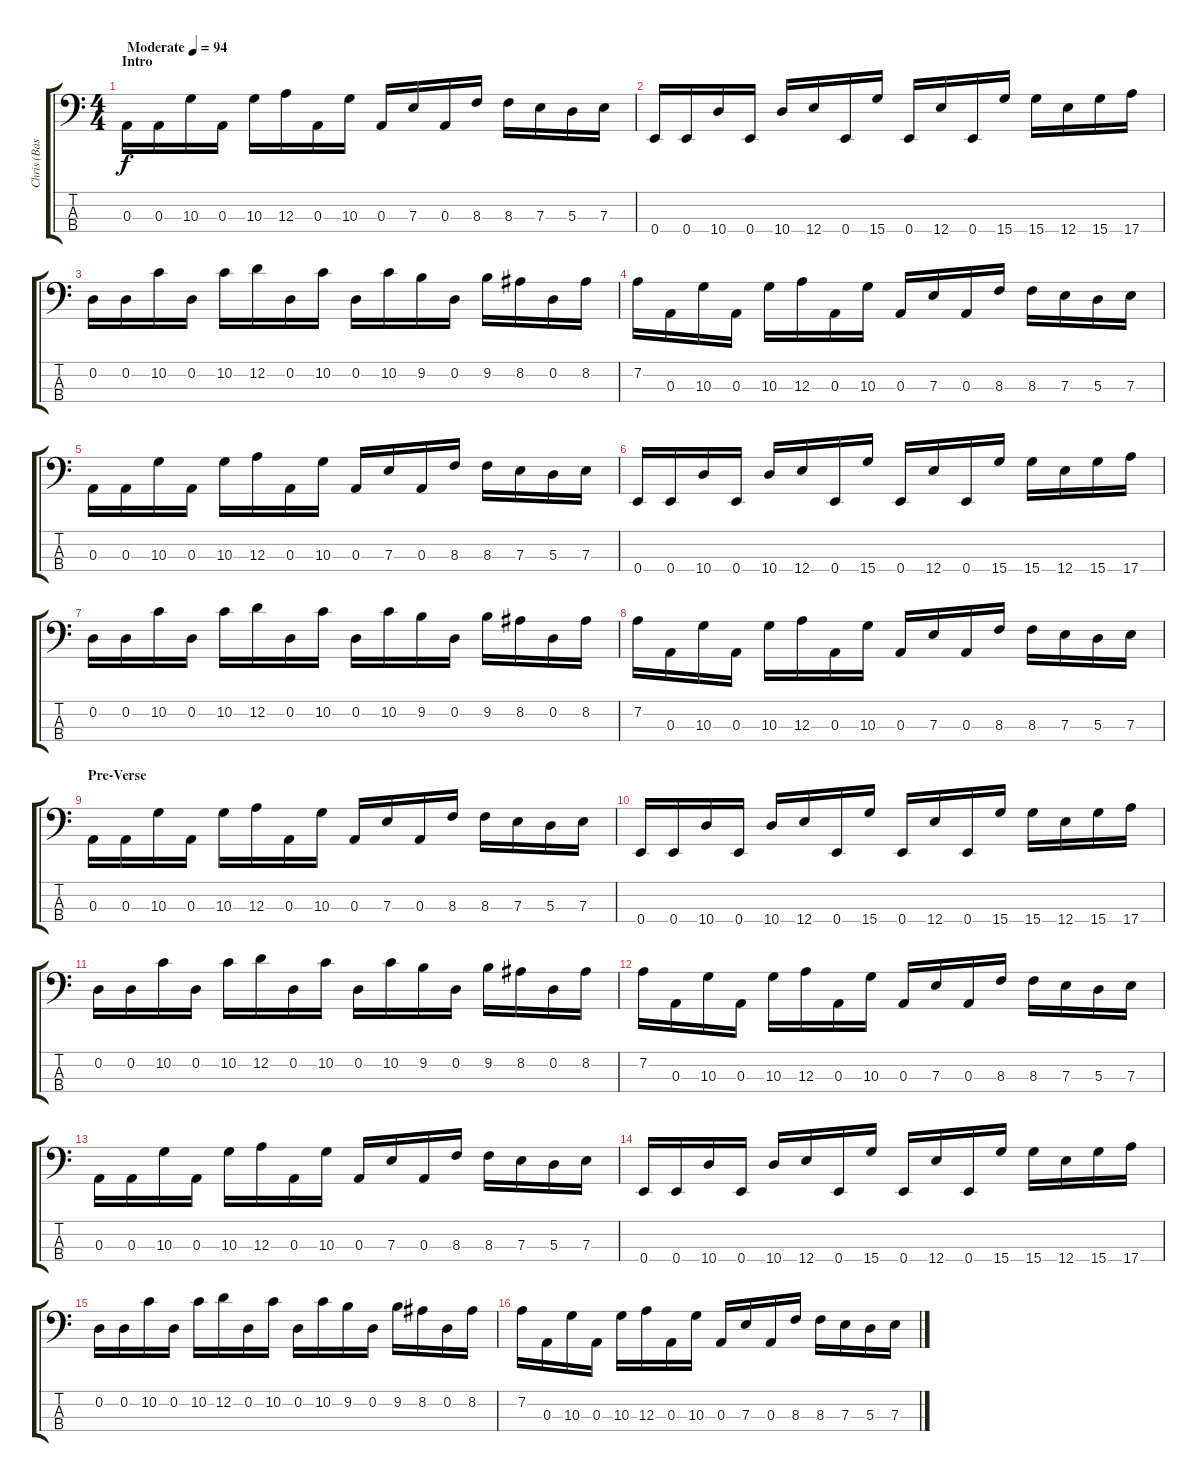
\track ("Chris (Bass - Fuzz)" "Chris (Bas") {instrument electricbassfinger}
\staff {score tabs}
\tuning (G2 D2 A1 E1) {hide}
\ts (4 4)
\section ("" "Intro")
\tempo (94 "Moderate")
\clef f4
\ks c
0.3.16{dy f instrument electricbassfinger} 0.3.16 10.3.16 0.3.16 10.3.16 12.3.16 0.3.16 10.3.16 0.3.16 7.3.16 0.3.16 8.3.16 8.3.16 7.3.16 5.3.16 7.3.16 |
0.4.16 0.4.16 10.4.16 0.4.16 10.4.16 12.4.16 0.4.16 15.4.16 0.4.16 12.4.16 0.4.16 15.4.16 15.4.16 12.4.16 15.4.16 17.4.16 |
0.2.16 0.2.16 10.2.16 0.2.16 10.2.16 12.2.16 0.2.16 10.2.16 0.2.16 10.2.16 9.2.16 0.2.16 9.2.16 8.2.16 0.2.16 8.2.16 |
7.2.16 0.3.16 10.3.16 0.3.16 10.3.16 12.3.16 0.3.16 10.3.16 0.3.16 7.3.16 0.3.16 8.3.16 8.3.16 7.3.16 5.3.16 7.3.16 |
0.3.16 0.3.16 10.3.16 0.3.16 10.3.16 12.3.16 0.3.16 10.3.16 0.3.16 7.3.16 0.3.16 8.3.16 8.3.16 7.3.16 5.3.16 7.3.16 |
0.4.16 0.4.16 10.4.16 0.4.16 10.4.16 12.4.16 0.4.16 15.4.16 0.4.16 12.4.16 0.4.16 15.4.16 15.4.16 12.4.16 15.4.16 17.4.16 |
0.2.16 0.2.16 10.2.16 0.2.16 10.2.16 12.2.16 0.2.16 10.2.16 0.2.16 10.2.16 9.2.16 0.2.16 9.2.16 8.2.16 0.2.16 8.2.16 |
7.2.16 0.3.16 10.3.16 0.3.16 10.3.16 12.3.16 0.3.16 10.3.16 0.3.16 7.3.16 0.3.16 8.3.16 8.3.16 7.3.16 5.3.16 7.3.16 |
\section ("" "Pre-Verse")
0.3.16 0.3.16 10.3.16 0.3.16 10.3.16 12.3.16 0.3.16 10.3.16 0.3.16 7.3.16 0.3.16 8.3.16 8.3.16 7.3.16 5.3.16 7.3.16 |
0.4.16 0.4.16 10.4.16 0.4.16 10.4.16 12.4.16 0.4.16 15.4.16 0.4.16 12.4.16 0.4.16 15.4.16 15.4.16 12.4.16 15.4.16 17.4.16 |
0.2.16 0.2.16 10.2.16 0.2.16 10.2.16 12.2.16 0.2.16 10.2.16 0.2.16 10.2.16 9.2.16 0.2.16 9.2.16 8.2.16 0.2.16 8.2.16 |
7.2.16 0.3.16 10.3.16 0.3.16 10.3.16 12.3.16 0.3.16 10.3.16 0.3.16 7.3.16 0.3.16 8.3.16 8.3.16 7.3.16 5.3.16 7.3.16 |
0.3.16 0.3.16 10.3.16 0.3.16 10.3.16 12.3.16 0.3.16 10.3.16 0.3.16 7.3.16 0.3.16 8.3.16 8.3.16 7.3.16 5.3.16 7.3.16 |
0.4.16 0.4.16 10.4.16 0.4.16 10.4.16 12.4.16 0.4.16 15.4.16 0.4.16 12.4.16 0.4.16 15.4.16 15.4.16 12.4.16 15.4.16 17.4.16 |
0.2.16 0.2.16 10.2.16 0.2.16 10.2.16 12.2.16 0.2.16 10.2.16 0.2.16 10.2.16 9.2.16 0.2.16 9.2.16 8.2.16 0.2.16 8.2.16 |
7.2.16 0.3.16 10.3.16 0.3.16 10.3.16 12.3.16 0.3.16 10.3.16 0.3.16 7.3.16 0.3.16 8.3.16 8.3.16 7.3.16 5.3.16 7.3.16
